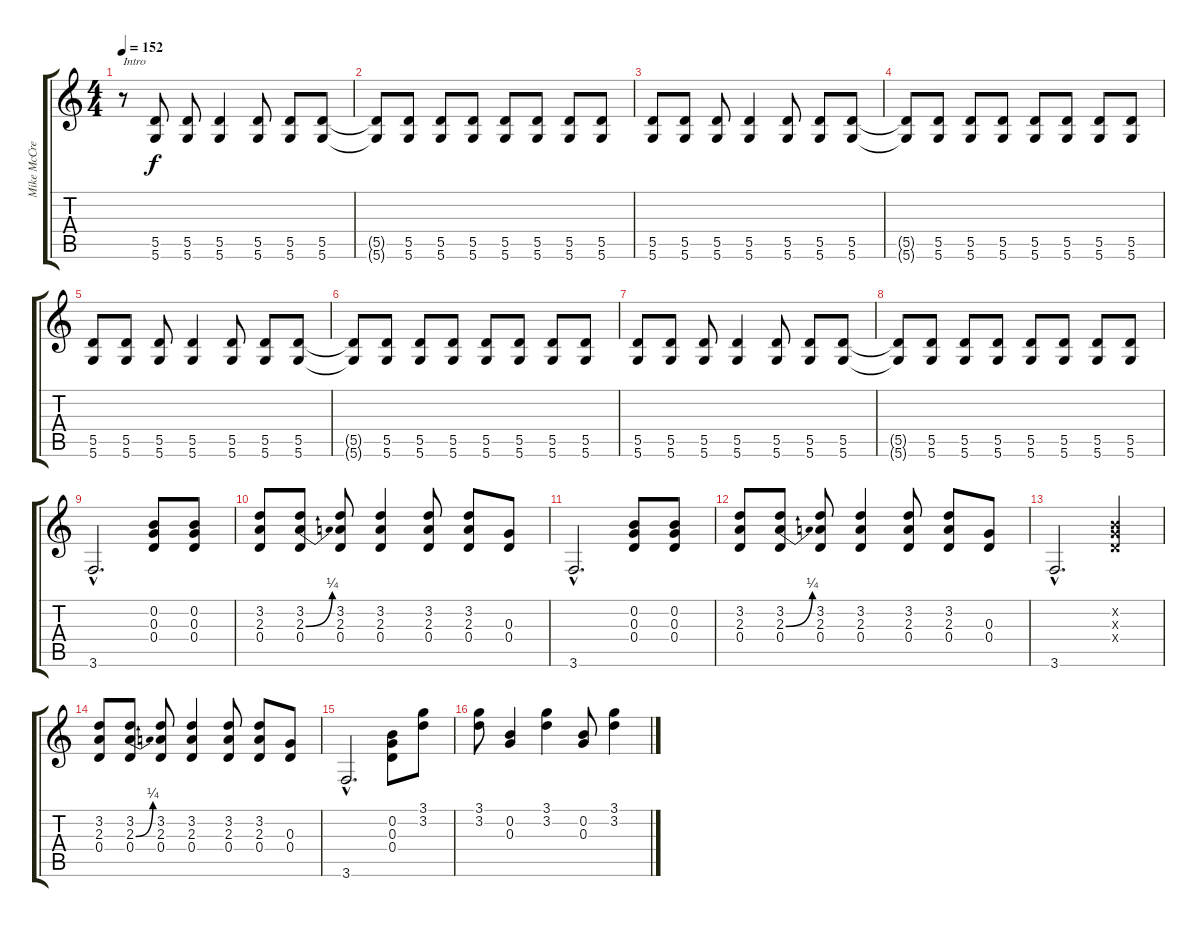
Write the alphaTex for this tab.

\track ("Mike McCready" "Mike McCre") {instrument distortionguitar}
\staff {score tabs}
\tuning (E4 B3 G3 D3 A2 D2) {hide}
\ts (4 4)
\tempo 152
\clef g2
\ks c
r.8{txt "Intro" dy f instrument distortionguitar} (5.5 5.6).8 (5.5 5.6).8 (5.5 5.6).4 (5.5 5.6).8 (5.5 5.6).8 (5.5 5.6).8 |
(5.5{t} 5.6{t}).8 (5.5 5.6).8 (5.5 5.6).8 (5.5 5.6).8 (5.5 5.6).8 (5.5 5.6).8 (5.5 5.6).8 (5.5 5.6).8 |
(5.5 5.6).8 (5.5 5.6).8 (5.5 5.6).8 (5.5 5.6).4 (5.5 5.6).8 (5.5 5.6).8 (5.5 5.6).8 |
(5.5{t} 5.6{t}).8 (5.5 5.6).8 (5.5 5.6).8 (5.5 5.6).8 (5.5 5.6).8 (5.5 5.6).8 (5.5 5.6).8 (5.5 5.6).8 |
(5.5 5.6).8 (5.5 5.6).8 (5.5 5.6).8 (5.5 5.6).4 (5.5 5.6).8 (5.5 5.6).8 (5.5 5.6).8 |
(5.5{t} 5.6{t}).8 (5.5 5.6).8 (5.5 5.6).8 (5.5 5.6).8 (5.5 5.6).8 (5.5 5.6).8 (5.5 5.6).8 (5.5 5.6).8 |
(5.5 5.6).8 (5.5 5.6).8 (5.5 5.6).8 (5.5 5.6).4 (5.5 5.6).8 (5.5 5.6).8 (5.5 5.6).8 |
(5.5{t} 5.6{t}).8 (5.5 5.6).8 (5.5 5.6).8 (5.5 5.6).8 (5.5 5.6).8 (5.5 5.6).8 (5.5 5.6).8 (5.5 5.6).8 |
3.6{hac}.2{d} (0.2 0.3 0.4).8 (0.2 0.3 0.4).8 |
(3.2 2.3 0.4).8 (3.2 2.3{be (bend 0 0 60 1)} 0.4).8 (3.2 2.3 0.4).8 (3.2 2.3 0.4).4 (3.2 2.3 0.4).8 (3.2 2.3 0.4).8 (0.3 0.4).8 |
3.6{hac}.2{d} (0.2 0.3 0.4).8 (0.2 0.3 0.4).8 |
(3.2 2.3 0.4).8 (3.2 2.3{be (bend 0 0 60 1)} 0.4).8 (3.2 2.3 0.4).8 (3.2 2.3 0.4).4 (3.2 2.3 0.4).8 (3.2 2.3 0.4).8 (0.3 0.4).8 |
3.6{hac}.2{d} (0.2{x} 0.3{x} 0.4{x}).4 |
(3.2 2.3 0.4).8 (3.2 2.3{be (bend 0 0 60 1)} 0.4).8 (3.2 2.3 0.4).8 (3.2 2.3 0.4).4 (3.2 2.3 0.4).8 (3.2 2.3 0.4).8 (0.3 0.4).8 |
3.6{hac}.2{d} (0.2 0.3 0.4).8 (3.1 3.2).8 |
(3.1 3.2).8 (0.2 0.3).4 (3.1 3.2).4 (0.2 0.3).8 (3.1 3.2).4
